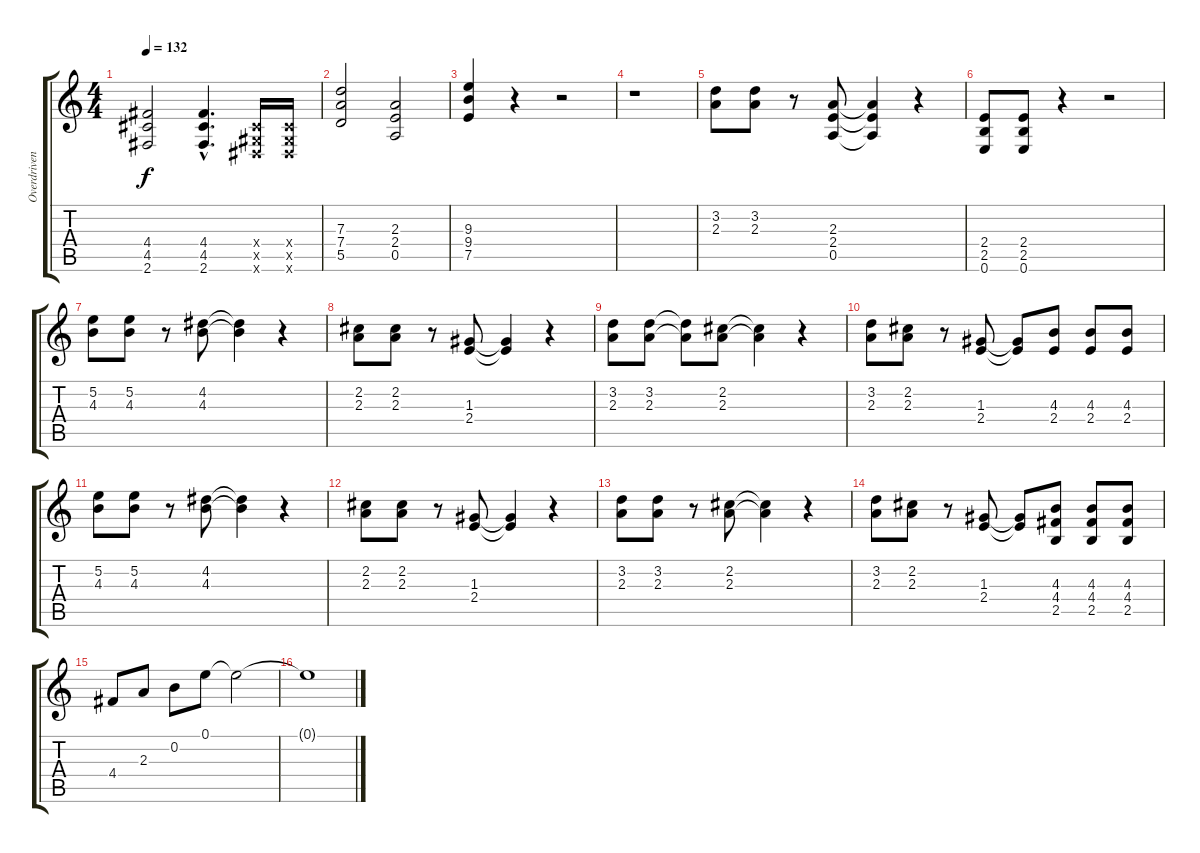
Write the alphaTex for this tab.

\track ("Overdriven Guitar" "Overdriven") {instrument overdrivenguitar}
\staff {score tabs}
\tuning (E4 B3 G3 D3 A2 E2) {hide}
\ts (4 4)
\tempo 132
\clef g2
\ks c
(4.4 4.5 2.6).2{dy f} (4.4{hac} 4.5{hac} 2.6{hac}).4{d} (-1.4{x} -1.5{x} -1.6{x}).16 (-1.4{x} -1.5{x} -1.6{x}).16 |
(7.3 7.4 5.5).2 (2.3 2.4 0.5).2 |
(9.3 9.4 7.5).4 r.4 r.2 |
r.1 |
(3.2 2.3).8 (3.2 2.3).8 r.8 (2.3 2.4 0.5).8 (2.3{t} 2.4{t} 0.5{t}).4 r.4 |
(2.4 2.5 0.6).8 (2.4 2.5 0.6).8 r.4 r.2 |
(5.2 4.3).8 (5.2 4.3).8 r.8 (4.2 4.3).8 (4.2{t} 4.3{t}).4 r.4 |
(2.2 2.3).8 (2.2 2.3).8 r.8 (1.3 2.4).8 (1.3{t} 2.4{t}).4 r.4 |
(3.2 2.3).8 (3.2 2.3).8 (3.2{t} 2.3{t}).8 (2.2 2.3).8 (2.2{t} 2.3{t}).4 r.4 |
(3.2 2.3).8 (2.2 2.3).8 r.8 (1.3 2.4).8 (1.3{t} 2.4{t}).8 (4.3 2.4).8 (4.3 2.4).8 (4.3 2.4).8 |
(5.2 4.3).8 (5.2 4.3).8 r.8 (4.2 4.3).8 (4.2{t} 4.3{t}).4 r.4 |
(2.2 2.3).8 (2.2 2.3).8 r.8 (1.3 2.4).8 (1.3{t} 2.4{t}).4 r.4 |
(3.2 2.3).8 (3.2 2.3).8 r.8 (2.2 2.3).8 (2.2{t} 2.3{t}).4 r.4 |
(3.2 2.3).8 (2.2 2.3).8 r.8 (1.3 2.4).8 (1.3{t} 2.4{t}).8 (4.3 4.4 2.5).8 (4.3 4.4 2.5).8 (4.3 4.4 2.5).8 |
4.4.8 2.3.8 0.2.8 0.1.8 0.1{t}.2 |
0.1{t}.1
